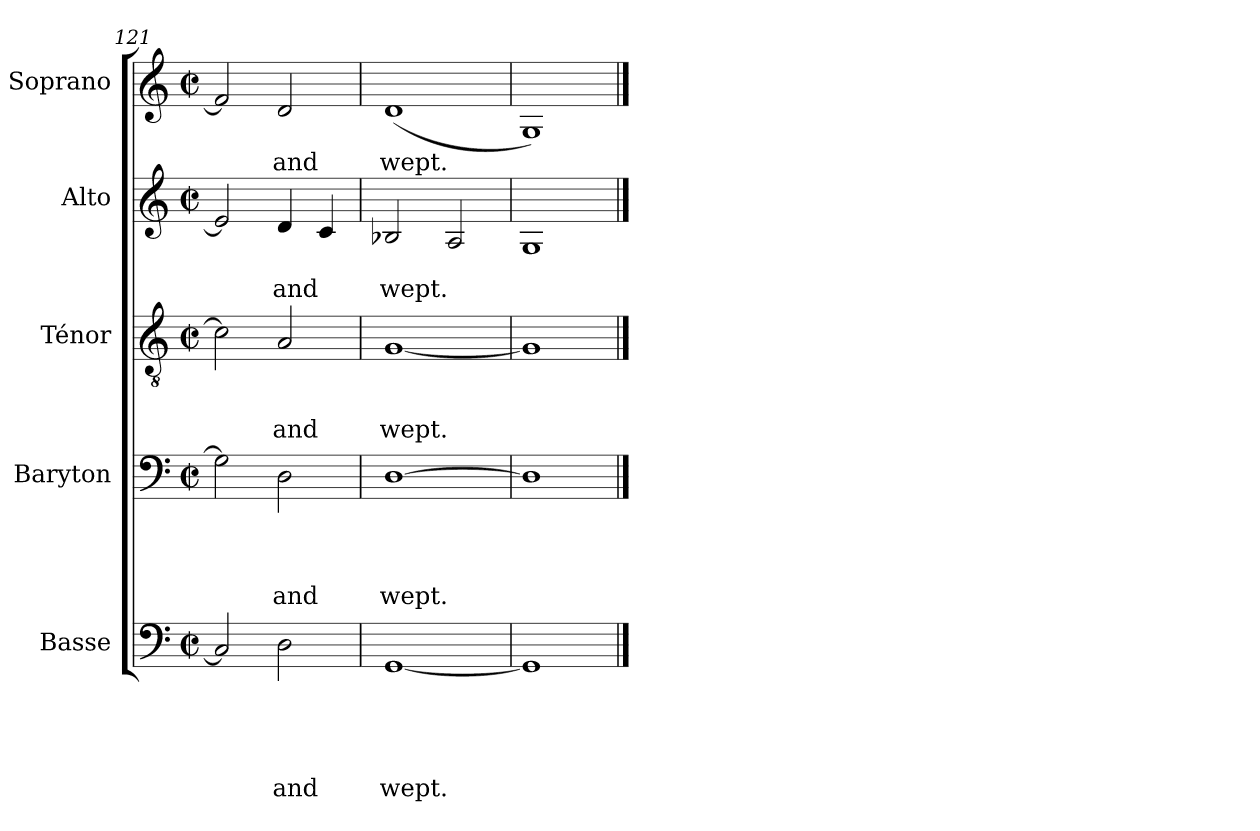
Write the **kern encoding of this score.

**kern	**text	**text	**text	**text	**text	**kern	**text	**text	**text	**text	**kern	**text	**text	**text	**kern	**text	**text	**kern	**text
*part5	*part5	*part5	*part5	*part5	*part5	*part4	*part4	*part4	*part4	*part4	*part3	*part3	*part3	*part3	*part2	*part2	*part2	*part1	*part1
*staff5	*staff5	*staff5	*staff5	*staff5	*staff5	*staff4	*staff4	*staff4	*staff4	*staff4	*staff3	*staff3	*staff3	*staff3	*staff2	*staff2	*staff2	*staff1	*staff1
*I"Basse	*	*	*	*	*	*I"Baryton	*	*	*	*	*I"Ténor	*	*	*	*I"Alto	*	*	*I"Soprano	*
*I'B	*	*	*	*	*	*I'Bar.	*	*	*	*	*I'T	*	*	*	*I'A	*	*	*I'S	*
*clefF4	*	*	*	*	*	*clefF4	*	*	*	*	*clefGv2	*	*	*	*clefG2	*	*	*clefG2	*
*k[]	*	*	*	*	*	*k[]	*	*	*	*	*k[]	*	*	*	*k[]	*	*	*k[]	*
*C:	*	*	*	*	*	*C:	*	*	*	*	*C:	*	*	*	*C:	*	*	*C:	*
*M2/2	*	*	*	*	*	*M2/2	*	*	*	*	*M2/2	*	*	*	*M2/2	*	*	*M2/2	*
*met(c|)	*	*	*	*	*	*met(c|)	*	*	*	*	*met(c|)	*	*	*	*met(c|)	*	*	*met(c|)	*
=121	=121	=121	=121	=121	=121	=121	=121	=121	=121	=121	=121	=121	=121	=121	=121	=121	=121	=121	=121
2C/]	.	.	.	.	.	2G\]	.	.	.	.	2c\]	.	.	.	2e/]	.	.	2f/]	.
!	!	!	!	!	!LO:LY:b	!	!	!	!	!LO:LY:b	!	!	!	!LO:LY:b	!	!	!LO:LY:b	!	!LO:LY:b
2D\	.	.	.	.	and	2D\	.	.	.	and	2A/	.	.	and	4d/	.	and	2d/	and
.	.	.	.	.	.	.	.	.	.	.	.	.	.	.	4c/	.	.	.	.
=122	=122	=122	=122	=122	=122	=122	=122	=122	=122	=122	=122	=122	=122	=122	=122	=122	=122	=122	=122
!	!	!	!	!	!LO:LY:b	!	!	!	!	!LO:LY:b	!	!	!	!LO:LY:b	!	!	!LO:LY:b	!	!LO:LY:b
[<1GG	.	.	.	.	wept.	[>1D	.	.	.	wept.	[<1G	.	.	wept.	2B-X/	.	wept.	(>1d	wept.
.	.	.	.	.	.	.	.	.	.	.	.	.	.	.	2A/	.	.	.	.
=123	=123	=123	=123	=123	=123	=123	=123	=123	=123	=123	=123	=123	=123	=123	=123	=123	=123	=123	=123
1GG]	.	.	.	.	.	1D]	.	.	.	.	1G]	.	.	.	1G	.	.	1G)	.
==	==	==	==	==	==	==	==	==	==	==	==	==	==	==	==	==	==	==	==
*-	*-	*-	*-	*-	*-	*-	*-	*-	*-	*-	*-	*-	*-	*-	*-	*-	*-	*-	*-
